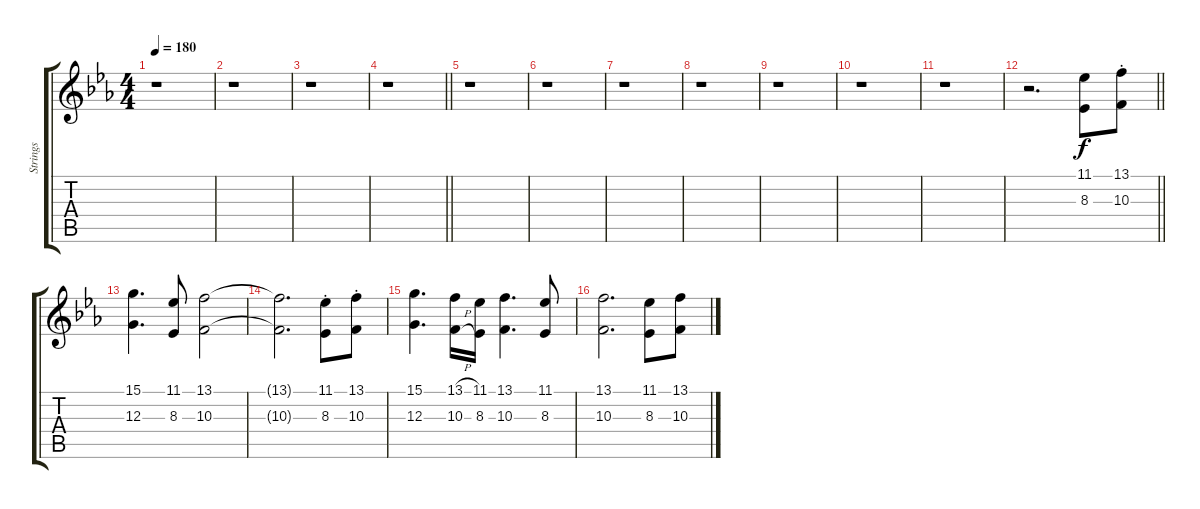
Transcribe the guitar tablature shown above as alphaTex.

\track ("Strings" "Strings") {instrument stringensemble1}
\staff {score tabs}
\tuning (E4 B3 G3 D3 A2 E2) {hide}
\ts (4 4)
\tempo 180
\clef g2
\ks eb
r.1{dy f instrument stringensemble1} |
r.1 |
r.1 |
\barLineRight lightlight
r.1 |
\section ("" "")
r.1 |
r.1 |
r.1 |
r.1 |
r.1 |
r.1 |
r.1 |
\barLineRight lightlight
r.2{d} (11.1 8.3).8 (13.1{st} 10.3{st}).8 |
\section ("" "")
(15.1 12.3).4{d} (11.1 8.3).8 (13.1 10.3).2 |
(13.1{t} 10.3{t}).2{d} (11.1{st} 8.3{st}).8 (13.1{st} 10.3{st}).8 |
(15.1 12.3).4{d} (13.1{h} 10.3{h}).16 (11.1 8.3).16 (13.1 10.3).4{d} (11.1 8.3).8 |
(13.1 10.3).2{d} (11.1 8.3).8 (13.1 10.3).8
